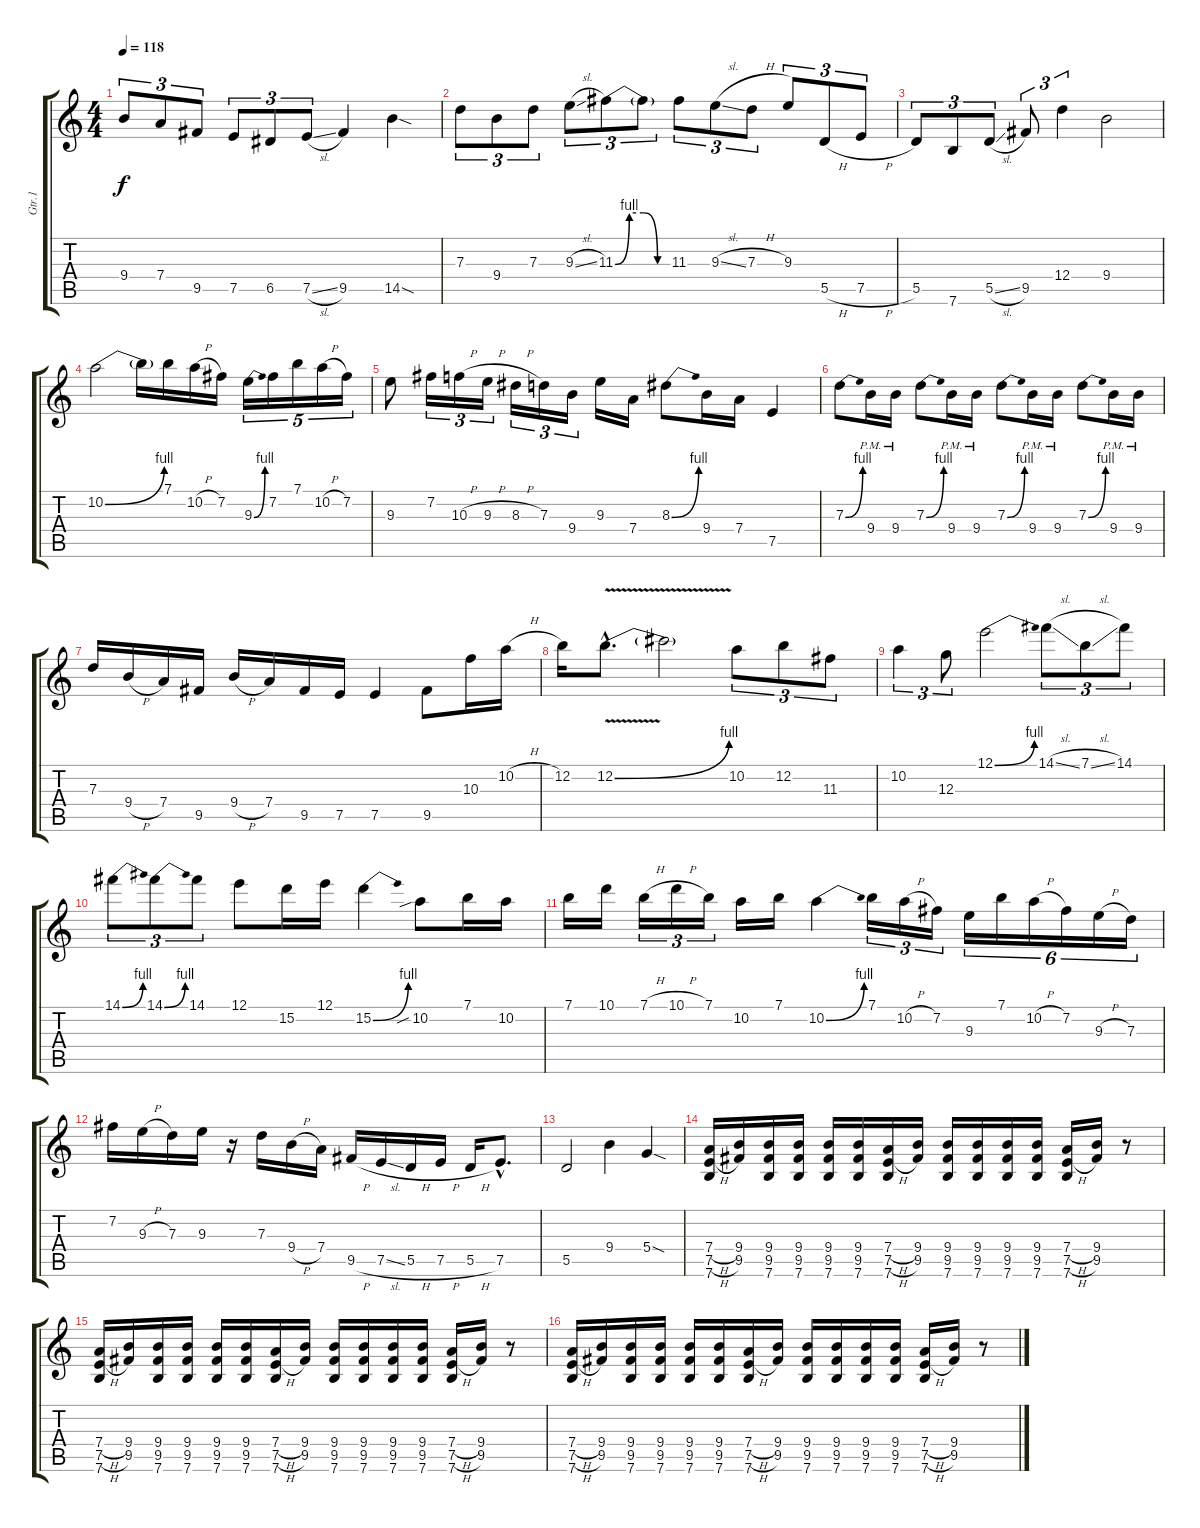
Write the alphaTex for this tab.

\track ("Gtr.1" "Gtr.1") {instrument distortionguitar}
\staff {score tabs}
\tuning (E4 B3 G3 D3 A2 E2) {hide}
\ts (4 4)
\tempo 118
\clef g2
\ks c
9.4.8{tu (3 2) dy f} 7.4.8{tu (3 2)} 9.5.8{tu (3 2)} 7.5.8{tu (3 2)} 6.5.8{tu (3 2)} 7.5{sl}.8{tu (3 2)} 9.5.4 14.5{sod}.4 |
7.3.8{tu (3 2)} 9.4.8{tu (3 2)} 7.3.8{tu (3 2)} 9.3{sl}.8{tu (3 2)} 11.3{be (custom 0 0 15 4 30 4 45 0 60 0)}.8{tu (3 2)} 11.3{t}.8{tu (3 2)} 11.3.8{tu (3 2)} 9.3{sl}.8{tu (3 2)} 7.3{h}.8{tu (3 2)} 9.3.8{tu (3 2)} 5.5{h}.8{tu (3 2)} 7.5{h}.8{tu (3 2)} |
5.5.8{tu (3 2)} 7.6.8{tu (3 2)} 5.5{sl}.8{tu (3 2)} 9.5.8{tu (3 2)} 12.4.4{tu (3 2)} 9.4.2 |
10.2{be (bend 0 0 60 4)}.2 10.2{t}.16 7.1.16 10.2{h}.16 7.2.16 9.3{be (bend 0 0 60 4)}.16{tu (5 4)} 7.2.16{tu (5 4)} 7.1.16{tu (5 4)} 10.2{h}.16{tu (5 4)} 7.2.16{tu (5 4)} |
9.3.8 7.2.16{tu (3 2)} 10.3{h}.16{tu (3 2)} 9.3{h}.16{tu (3 2)} 8.3{h}.16{tu (3 2)} 7.3.16{tu (3 2)} 9.4.16{tu (3 2)} 9.3.16 7.4.16 8.3{be (bend 0 0 60 4)}.8 9.4.16 7.4.16 7.5.4 |
7.3{be (bend 0 0 60 4)}.8 9.4{pm}.16 9.4{pm}.16 7.3{be (bend 0 0 60 4)}.8 9.4{pm}.16 9.4{pm}.16 7.3{be (bend 0 0 60 4)}.8 9.4{pm}.16 9.4{pm}.16 7.3{be (bend 0 0 60 4)}.8 9.4{pm}.16 9.4{pm}.16 |
7.3.16 9.4{h}.16 7.4.16 9.5.16 9.4{h}.16 7.4.16 9.5.16 7.5.16 7.5.4 9.5.8 10.3.16 10.2{h}.16 |
12.2.16 12.2{be (bend 0 0 60 4) v hac}.8{d} 12.2{t}.2 10.2.8{tu (3 2)} 12.2.8{tu (3 2)} 11.3.8{tu (3 2)} |
10.2.4{tu (3 2)} 12.3.8{tu (3 2)} 12.1{be (bend 0 0 60 4)}.2 14.1{sl}.8{tu (3 2)} 7.1{sl}.8{tu (3 2)} 14.1.8{tu (3 2)} |
14.1{be (bend 0 0 60 4)}.8{tu (3 2)} 14.1{be (bend 0 0 60 4)}.8{tu (3 2)} 14.1.8{tu (3 2)} 12.1.8 15.2.16 12.1.16 15.2{be (bend 0 0 60 4)}.4 10.2{sib}.8 7.1.16 10.2.16 |
7.1.16 10.1.16 7.1{h}.16{tu (3 2)} 10.1{h}.16{tu (3 2)} 7.1.16{tu (3 2)} 10.2.16 7.1.16 10.2{be (bend 0 0 60 4)}.4 7.1.16{tu (3 2)} 10.2{h}.16{tu (3 2)} 7.2.16{tu (3 2)} 9.3.16{tu (6 4)} 7.1.16{tu (6 4)} 10.2{h}.16{tu (6 4)} 7.2.16{tu (6 4)} 9.3{h}.16{tu (6 4)} 7.3.16{tu (6 4)} |
7.2.16 9.3{h}.16 7.3.16 9.3.16 r.16 7.3.16 9.4{h}.16 7.4.16 9.5{h}.16 7.5{sl}.16 5.5{h}.16 7.5{h}.16 5.5{h}.16 7.5{hac}.8{d} |
5.5.2 9.4.4 5.4{sod}.4 |
(7.4{h} 7.5{h} 7.6).16 (9.4 9.5).16 (9.4 9.5 7.6).16 (9.4 9.5 7.6).16 (9.4 9.5 7.6).16 (9.4 9.5 7.6).16 (7.4{h} 7.5{h} 7.6).16 (9.4 9.5).16 (9.4 9.5 7.6).16 (9.4 9.5 7.6).16 (9.4 9.5 7.6).16 (9.4 9.5 7.6).16 (7.4{h} 7.5{h} 7.6).16 (9.4 9.5).16 r.8 |
(7.4{h} 7.5{h} 7.6).16 (9.4 9.5).16 (9.4 9.5 7.6).16 (9.4 9.5 7.6).16 (9.4 9.5 7.6).16 (9.4 9.5 7.6).16 (7.4{h} 7.5{h} 7.6).16 (9.4 9.5).16 (9.4 9.5 7.6).16 (9.4 9.5 7.6).16 (9.4 9.5 7.6).16 (9.4 9.5 7.6).16 (7.4{h} 7.5{h} 7.6).16 (9.4 9.5).16 r.8 |
(7.4{h} 7.5{h} 7.6).16 (9.4 9.5).16 (9.4 9.5 7.6).16 (9.4 9.5 7.6).16 (9.4 9.5 7.6).16 (9.4 9.5 7.6).16 (7.4{h} 7.5{h} 7.6).16 (9.4 9.5).16 (9.4 9.5 7.6).16 (9.4 9.5 7.6).16 (9.4 9.5 7.6).16 (9.4 9.5 7.6).16 (7.4{h} 7.5{h} 7.6).16 (9.4 9.5).16 r.8
